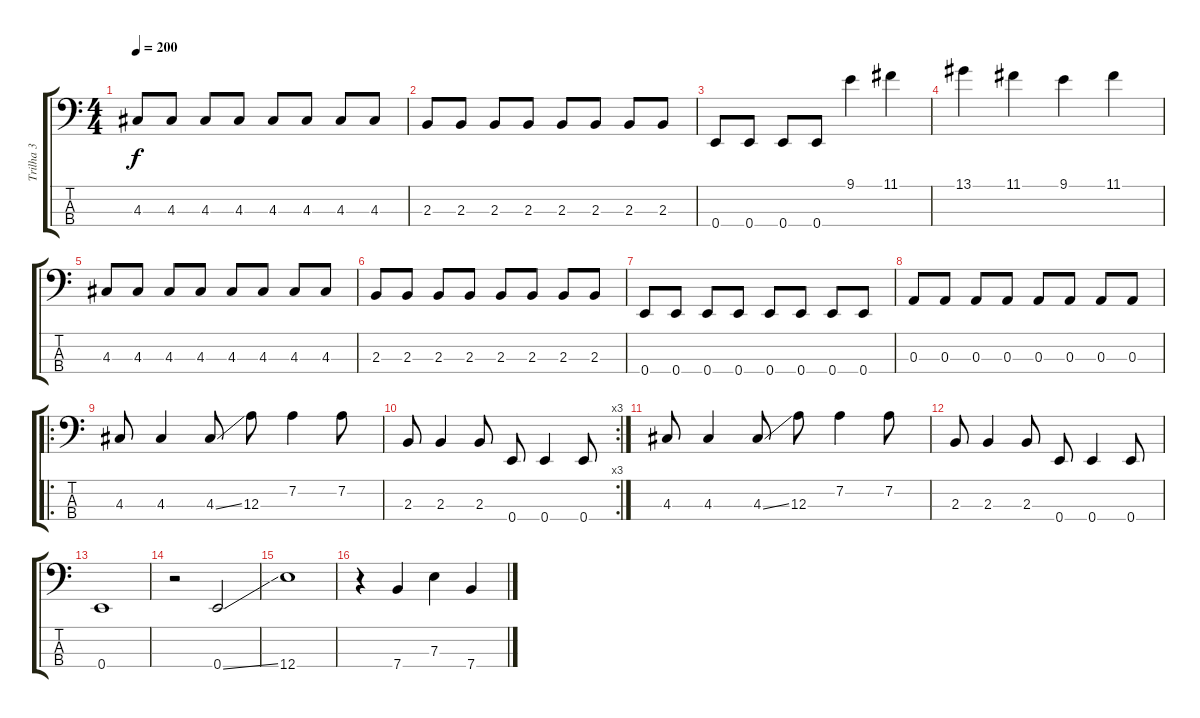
\track ("Trilha 3" "Trilha 3") {instrument electricbasspick}
\staff {score tabs}
\tuning (G2 D2 A1 E1) {hide}
\ts (4 4)
\tempo 200
\clef f4
\ks c
4.3.8{dy f} 4.3.8 4.3.8 4.3.8 4.3.8 4.3.8 4.3.8 4.3.8 |
2.3.8 2.3.8 2.3.8 2.3.8 2.3.8 2.3.8 2.3.8 2.3.8 |
0.4.8 0.4.8 0.4.8 0.4.8 9.1.4 11.1.4 |
13.1.4 11.1.4 9.1.4 11.1.4 |
4.3.8 4.3.8 4.3.8 4.3.8 4.3.8 4.3.8 4.3.8 4.3.8 |
2.3.8 2.3.8 2.3.8 2.3.8 2.3.8 2.3.8 2.3.8 2.3.8 |
0.4.8 0.4.8 0.4.8 0.4.8 0.4.8 0.4.8 0.4.8 0.4.8 |
0.3.8 0.3.8 0.3.8 0.3.8 0.3.8 0.3.8 0.3.8 0.3.8 |
\ro
4.3.8 4.3.4 4.3{ss}.8 12.3.8 7.2.4 7.2.8 |
\rc 3
2.3.8 2.3.4 2.3.8 0.4.8 0.4.4 0.4.8 |
4.3.8 4.3.4 4.3{ss}.8 12.3.8 7.2.4 7.2.8 |
2.3.8 2.3.4 2.3.8 0.4.8 0.4.4 0.4.8 |
0.4.1 |
r.2 0.4{ss}.2 |
12.4.1 |
r.4 7.4.4 7.3.4 7.4.4
